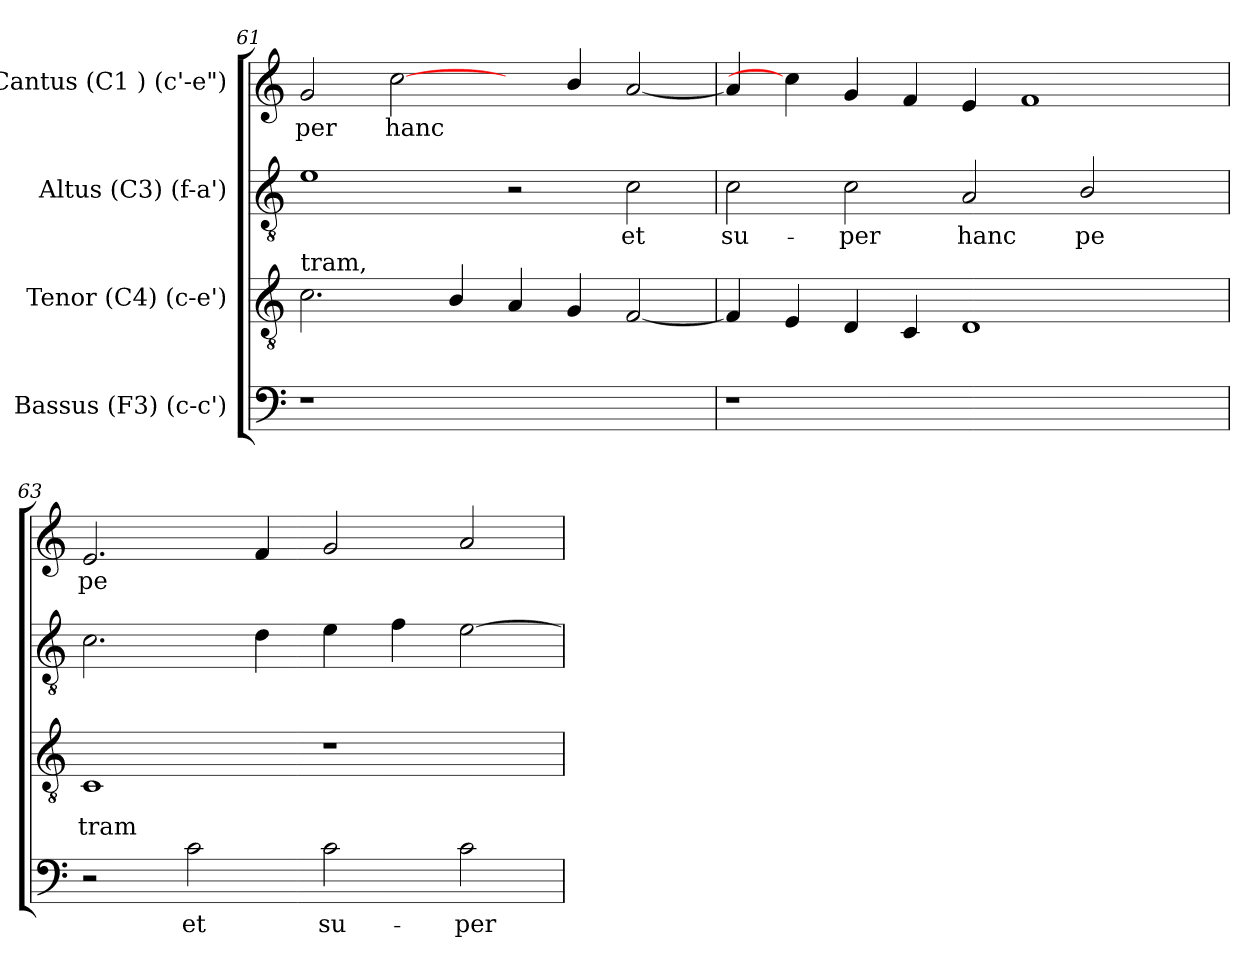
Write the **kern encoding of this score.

**kern	**text	**kern	**text	**text	**kern	**text	**kern	**text
*part4	*part4	*part3	*part3	*part3	*part2	*part2	*part1	*part1
*staff4	*staff4	*staff3	*staff3	*staff3	*staff2	*staff2	*staff1	*staff1
*I"Bassus (F3)  (c-c')	*	*I"Tenor (C4)  (c-e')	*	*	*I"Altus (C3)  (f-a')	*	*I"Cantus (C1 )  (c'-e")	*
!!LO:PB:g=z
*clefF4	*	*clefGv2	*	*	*clefGv2	*	*clefG2	*
*k[]	*	*k[]	*	*	*k[]	*	*k[]	*
*C:	*	*C:	*	*	*C:	*	*C:	*
=61	=61	=61	=61	=61	=61	=61	=61	=61
!	!	!LO:TX:a:t=tram,	!	!	!	!	!	!
!	!	!	!LO:LY:b:cj	!	!	!LO:LY:b:cj	!	!LO:LY:b:cj
1r	.	2.c\	--	.	1e	--	2g/	-per
!	!	!	!	!	!	!	!	!LO:LY:b:cj
.	.	.	.	.	.	.	[2cc\	hanc
!	!	!	!LO:LY:b:cj	!	!	!	!	!
.	.	4B/	--	.	.	.	.	.
!	!	!	!LO:LY:b:cj	!	!	!	!	!
1ryy	.	4A/	--	.	2r	.	4ryy	.
!	!	!	!LO:LY:b:cj	!	!	!	!	!LO:LY:b:cj
.	.	4G/	--	.	.	.	4b/	.
!	!	!	!LO:LY:b:cj	!	!	!LO:LY:b:cj	!	!LO:LY:b:cj
.	.	[<2F/	--	.	2c\	-et	[<2a/	.
=62	=62	=62	=62	=62	=62	=62	=62	=62
!	!	!	!LO:LY:b:cj	!	!	!LO:LY:b:cj	!	!LO:LY:b:cj
1r	.	4F/]	--	.	2c\	su-	4a/]	.
!	!	!	!LO:LY:b:cj	!	!	!	!	!
.	.	4E/	--	.	.	.	4cc\]	.
!	!	!	!LO:LY:b:cj	!	!	!LO:LY:b:cj	!	!LO:LY:b:cj
.	.	4D/	--	.	2c\	-per	4g/	.
!	!	!	!LO:LY:b:cj	!	!	!	!	!LO:LY:b:cj
.	.	4C/	--	.	.	.	4f/	.
!	!	!	!LO:LY:b:cj	!	!	!LO:LY:b:cj	!	!LO:LY:b:cj
1ryy	.	1D	--	.	2A/	hanc	4e/	.
!	!	!	!	!	!	!	!	!LO:LY:b:cj
.	.	.	.	.	.	.	1f	.
!	!	!	!	!	!	!LO:LY:b:cj	!	!
.	.	.	.	.	2B/	pe-	.	.
4ryy	.	4ryy	.	.	4ryy	.	.	.
=63	=63	=63	=63	=63	=63	=63	=63	=63
!	!	!	!LO:LY:b:cj	!LO:LY:b:cj	!	!LO:LY:b:cj	!	!LO:LY:b:cj
2r	.	1C	--	-tram	2.c\	--	2.e/	pe-
!	!LO:LY:b:cj	!	!	!	!	!	!	!
2c\	et	.	.	.	.	.	.	.
!	!	!	!	!	!	!LO:LY:b:cj	!	!LO:LY:b:cj
.	.	.	.	.	4d\	--	4f/	--
!	!LO:LY:b:cj	!	!	!	!	!LO:LY:b:cj	!	!LO:LY:b:cj
2c\	su-	1r	.	.	4e\	--	2g/	--
!	!	!	!	!	!	!LO:LY:b:cj	!	!
.	.	.	.	.	4f\	--	.	.
!	!LO:LY:b:cj	!	!	!	!	!LO:LY:b:cj	!	!LO:LY:b:cj
2c\	-per	.	.	.	[>2e\	--	2a/	--
=	=	=	=	=	=	=	=	=
*-	*-	*-	*-	*-	*-	*-	*-	*-
